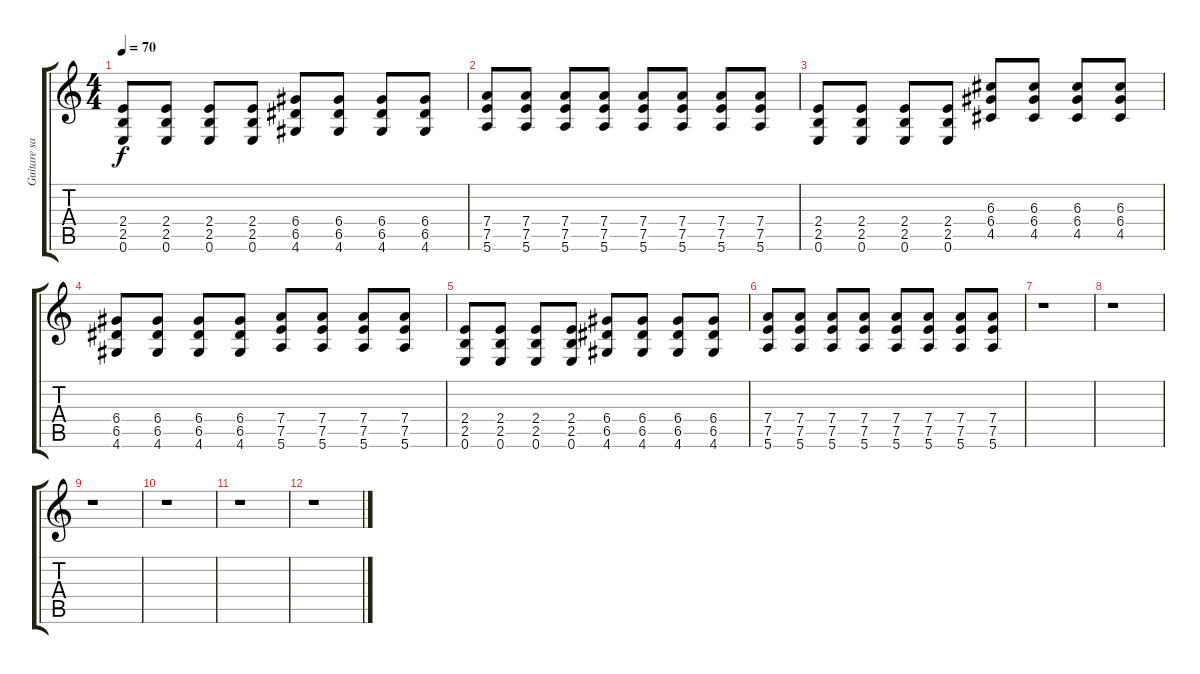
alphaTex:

\track ("Guitare saturée" "Guitare sa") {instrument distortionguitar}
\staff {score tabs}
\tuning (E4 B3 G3 D3 A2 E2) {hide}
\ts (4 4)
\tempo 70
\clef g2
\ks c
(2.4 2.5 0.6).8{dy f} (2.4 2.5 0.6).8 (2.4 2.5 0.6).8 (2.4 2.5 0.6).8 (6.4 6.5 4.6).8 (6.4 6.5 4.6).8 (6.4 6.5 4.6).8 (6.4 6.5 4.6).8 |
(7.4 7.5 5.6).8 (7.4 7.5 5.6).8 (7.4 7.5 5.6).8 (7.4 7.5 5.6).8 (7.4 7.5 5.6).8 (7.4 7.5 5.6).8 (7.4 7.5 5.6).8 (7.4 7.5 5.6).8 |
(2.4 2.5 0.6).8 (2.4 2.5 0.6).8 (2.4 2.5 0.6).8 (2.4 2.5 0.6).8 (6.3 6.4 4.5).8 (6.3 6.4 4.5).8 (6.3 6.4 4.5).8 (6.3 6.4 4.5).8 |
(6.4 6.5 4.6).8 (6.4 6.5 4.6).8 (6.4 6.5 4.6).8 (6.4 6.5 4.6).8 (7.4 7.5 5.6).8 (7.4 7.5 5.6).8 (7.4 7.5 5.6).8 (7.4 7.5 5.6).8 |
(2.4 2.5 0.6).8 (2.4 2.5 0.6).8 (2.4 2.5 0.6).8 (2.4 2.5 0.6).8 (6.4 6.5 4.6).8 (6.4 6.5 4.6).8 (6.4 6.5 4.6).8 (6.4 6.5 4.6).8 |
(7.4 7.5 5.6).8 (7.4 7.5 5.6).8 (7.4 7.5 5.6).8 (7.4 7.5 5.6).8 (7.4 7.5 5.6).8 (7.4 7.5 5.6).8 (7.4 7.5 5.6).8 (7.4 7.5 5.6).8 |
r.1 |
r.1 |
r.1 |
r.1 |
r.1 |
r.1
